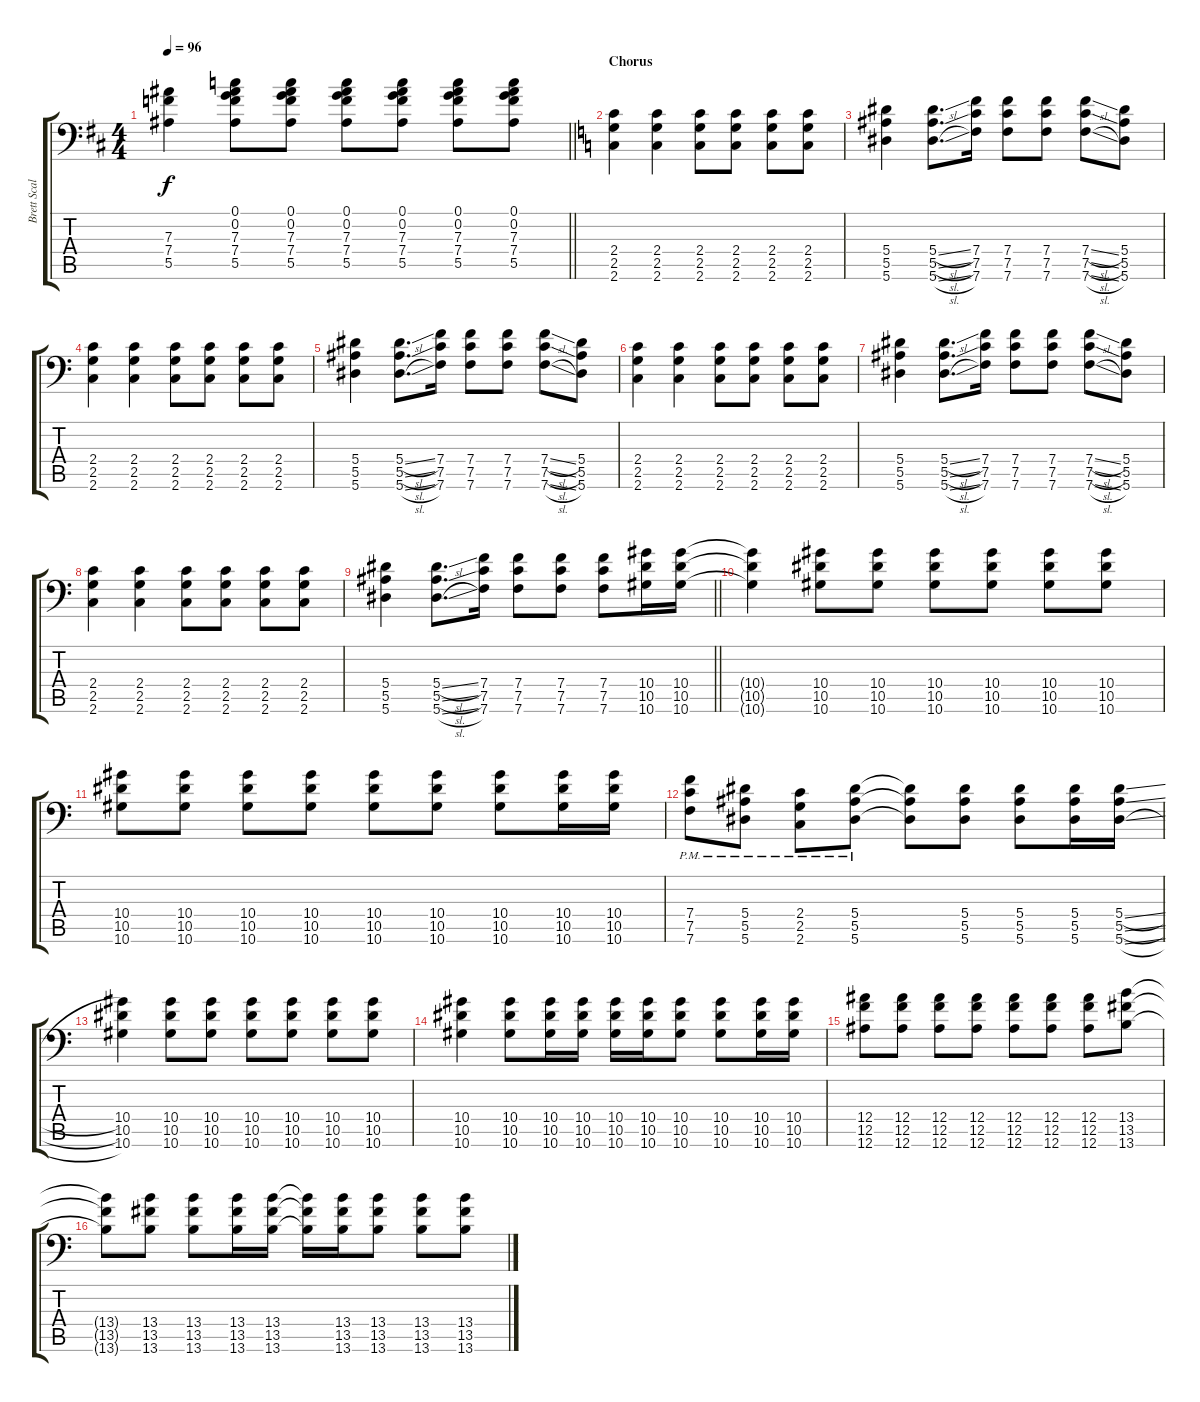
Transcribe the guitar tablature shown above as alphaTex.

\track ("Brett Scallions (Rhythm Guitar)" "Brett Scal") {instrument distortionguitar}
\staff {score tabs}
\tuning (C4 G3 Eb3 Bb2 F2 Bb1) {hide}
\ts (4 4)
\tempo 96
\clef f4
\barLineRight lightlight
\ks d
(7.3 7.4 5.5).4{dy f} (0.1 0.2 7.3 7.4 5.5).8 (0.1 0.2 7.3 7.4 5.5).8 (0.1 0.2 7.3 7.4 5.5).8 (0.1 0.2 7.3 7.4 5.5).8 (0.1 0.2 7.3 7.4 5.5).8 (0.1 0.2 7.3 7.4 5.5).8 |
\section ("" "Chorus")
\ks c
(2.4 2.5 2.6).4 (2.4 2.5 2.6).4 (2.4 2.5 2.6).8 (2.4 2.5 2.6).8 (2.4 2.5 2.6).8 (2.4 2.5 2.6).8 |
(5.4 5.5 5.6).4 (5.4{sl} 5.5{sl} 5.6{sl}).8{d} (7.4 7.5 7.6).16 (7.4 7.5 7.6).8 (7.4 7.5 7.6).8 (7.4{sl} 7.5{sl} 7.6{sl}).8 (5.4 5.5 5.6).8 |
(2.4 2.5 2.6).4 (2.4 2.5 2.6).4 (2.4 2.5 2.6).8 (2.4 2.5 2.6).8 (2.4 2.5 2.6).8 (2.4 2.5 2.6).8 |
(5.4 5.5 5.6).4 (5.4{sl} 5.5{sl} 5.6{sl}).8{d} (7.4 7.5 7.6).16 (7.4 7.5 7.6).8 (7.4 7.5 7.6).8 (7.4{sl} 7.5{sl} 7.6{sl}).8 (5.4 5.5 5.6).8 |
(2.4 2.5 2.6).4 (2.4 2.5 2.6).4 (2.4 2.5 2.6).8 (2.4 2.5 2.6).8 (2.4 2.5 2.6).8 (2.4 2.5 2.6).8 |
(5.4 5.5 5.6).4 (5.4{sl} 5.5{sl} 5.6{sl}).8{d} (7.4 7.5 7.6).16 (7.4 7.5 7.6).8 (7.4 7.5 7.6).8 (7.4{sl} 7.5{sl} 7.6{sl}).8 (5.4 5.5 5.6).8 |
(2.4 2.5 2.6).4 (2.4 2.5 2.6).4 (2.4 2.5 2.6).8 (2.4 2.5 2.6).8 (2.4 2.5 2.6).8 (2.4 2.5 2.6).8 |
\barLineRight lightlight
(5.4 5.5 5.6).4 (5.4{sl} 5.5{sl} 5.6{sl}).8{d} (7.4 7.5 7.6).16 (7.4 7.5 7.6).8 (7.4 7.5 7.6).8 (7.4 7.5 7.6).8 (10.4 10.5 10.6).16 (10.4 10.5 10.6).16 |
(10.4{t} 10.5{t} 10.6{t}).4 (10.4 10.5 10.6).8 (10.4 10.5 10.6).8 (10.4 10.5 10.6).8 (10.4 10.5 10.6).8 (10.4 10.5 10.6).8 (10.4 10.5 10.6).8 |
(10.4 10.5 10.6).8 (10.4 10.5 10.6).8 (10.4 10.5 10.6).8 (10.4 10.5 10.6).8 (10.4 10.5 10.6).8 (10.4 10.5 10.6).8 (10.4 10.5 10.6).8 (10.4 10.5 10.6).16 (10.4 10.5 10.6).16 |
(7.4{pm} 7.5{pm} 7.6{pm}).8 (5.4{pm} 5.5{pm} 5.6{pm}).8 (2.4{pm} 2.5{pm} 2.6{pm}).8 (5.4{pm} 5.5{pm} 5.6{pm}).8 (5.4{t} 5.5{t} 5.6{t}).8 (5.4 5.5 5.6).8 (5.4 5.5 5.6).8 (5.4 5.5 5.6).16 (5.4{sl} 5.5{sl} 5.6{sl}).16 |
(10.4 10.5 10.6).4 (10.4 10.5 10.6).8 (10.4 10.5 10.6).8 (10.4 10.5 10.6).8 (10.4 10.5 10.6).8 (10.4 10.5 10.6).8 (10.4 10.5 10.6).8 |
(10.4 10.5 10.6).4 (10.4 10.5 10.6).8 (10.4 10.5 10.6).16 (10.4 10.5 10.6).16 (10.4 10.5 10.6).16 (10.4 10.5 10.6).16 (10.4 10.5 10.6).8 (10.4 10.5 10.6).8 (10.4 10.5 10.6).16 (10.4 10.5 10.6).16 |
(12.4 12.5 12.6).8 (12.4 12.5 12.6).8 (12.4 12.5 12.6).8 (12.4 12.5 12.6).8 (12.4 12.5 12.6).8 (12.4 12.5 12.6).8 (12.4 12.5 12.6).8 (13.4 13.5 13.6).8 |
(13.4{t} 13.5{t} 13.6{t}).8 (13.4 13.5 13.6).8 (13.4 13.5 13.6).8 (13.4 13.5 13.6).16 (13.4 13.5 13.6).16 (13.4{t} 13.5{t} 13.6{t}).16 (13.4 13.5 13.6).16 (13.4 13.5 13.6).8 (13.4 13.5 13.6).8 (13.4 13.5 13.6).8
